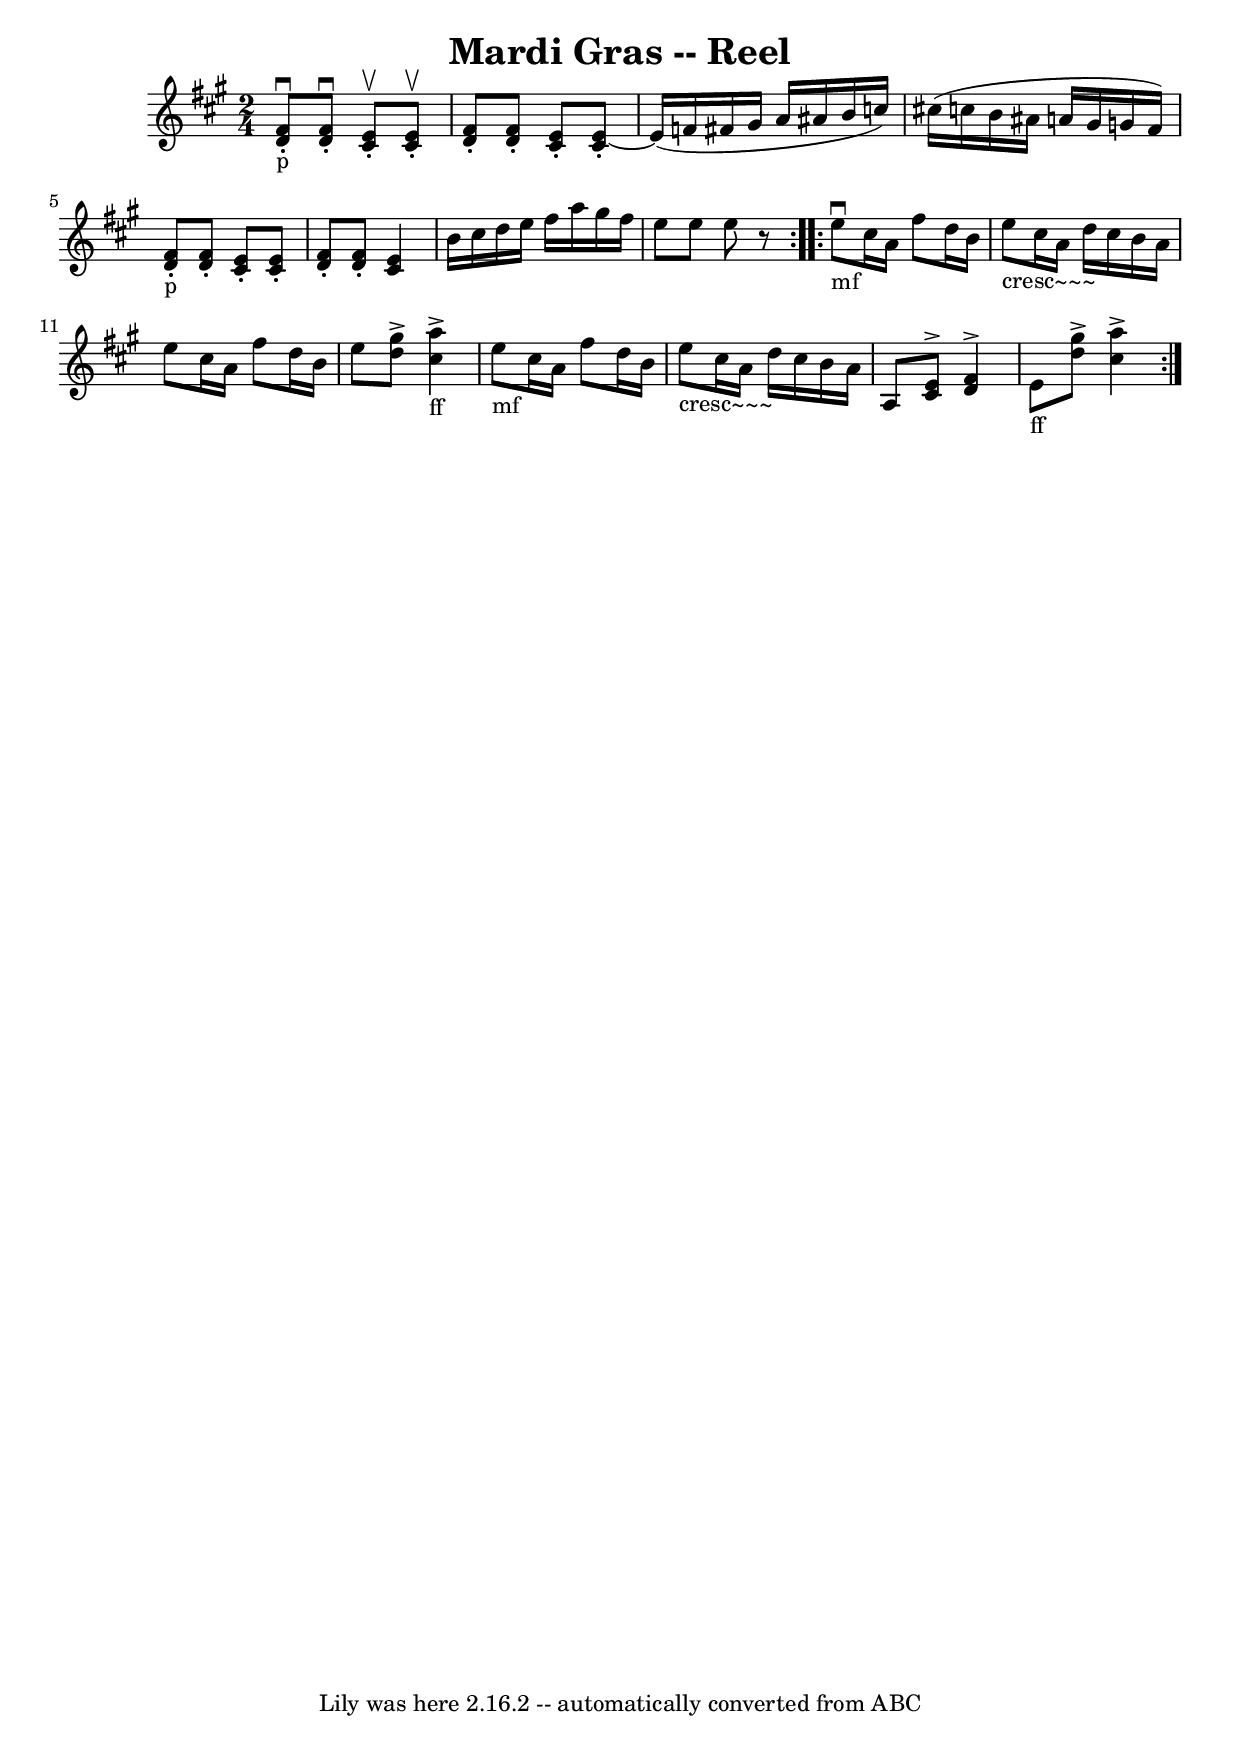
\version "2.16.2"
\include "Mammoth.ily"
\header {
  %% book = "Ryan's Mammoth Collection"
 crossRefNumber = "1"
 footnotes = "\\\\304"
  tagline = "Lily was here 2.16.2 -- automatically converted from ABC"
  title = "Mardi Gras -- Reel"

}
voicedefault =  {



  \repeat volta 2 {

    \time 2/4 
    \key a \major
    << d'8_"p"^\downbow-. fis'8   >>  ~    <<   
 d'8^\downbow-. fis'8   >>   << cis'8^\upbow-. e'8   >>  ~    << cis'8  								     ^\upbow-. e'8   >>    |
    << d'8-. fis'8   >>  ~    << d'8-.   				 fis'8   >>   << cis'8-. e'8   >>  ~    << cis'8-. e'8   >>     |
 e'16 (f'16 fis'!16 gis'16 a'16 ais'16 b'16 c''16)    |
 cis''!16 (c''16 b'16 ais'16 a'!16 gis'16 g'16 fis'16)    |
    << d'8_"p"-. fis'8   >>  ~    << d'8  				-. fis'8   >>   << cis'8-. e'8   >>  ~    << cis'8-. e'8   >>     |
    << d'8-. fis'8   >>  ~    << d'8-. fis'8   >> << cis'4    						 e'4   >>    |
 b'16 cis''16 d''16 e''16 fis''16 a''16 gis''16 fis''16     |
 e''8 e''8 e''8    r8   
  }     

  \repeat volta 2 {
 e''8_"mf"^\downbow cis''16 a'16 fis''8 d''16 b'16     |
 e''8_"cresc~~~" cis''16 a'16 d''16 cis''16 b'16 a'16     |
 e''8 cis''16 a'16 fis''8 d''16 b'16    |
 e''8    << d''8^\accent gis''8   >>   << cis''4  					     _"ff"^\accent a''4   >>    |
 e''8_"mf" cis''16 a'16 fis''8 d''16 b'16     |
 e''8_"cresc~~~" cis''16 a'16 d''16 cis''16 b'16 a'16     |
 a8    << cis'8^\accent e'8   	   >>   << d'4^\accent fis'4   >>    |
 e'8_"ff"   << d''8 
		 ^\accent gis''8   >>   << cis''4^\accent a''4   >>   
  }   

}

\score{
  <<

    \context Staff="default"
    {
      \voicedefault 
      
    }

  >>
  \layout {
    
  }
  \midi {
  }

}
